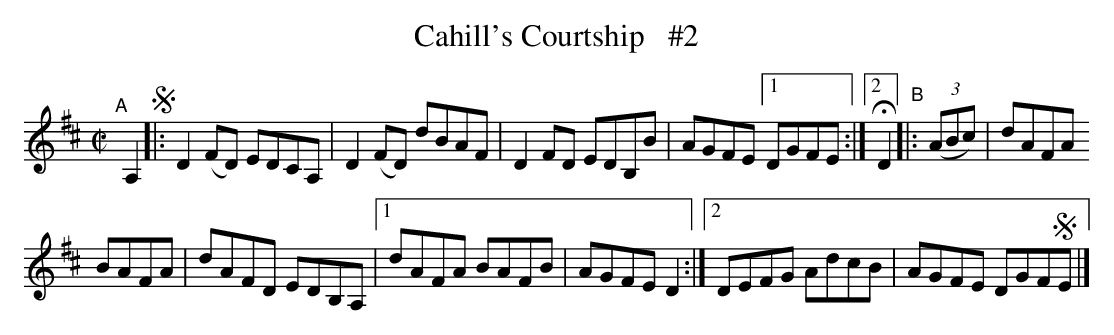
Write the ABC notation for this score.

X:1
T: Cahill's Courtship   #2
M: C|
L: 1/8
K: D
"^A"[|] A,2 !segno!\
|: D2(FD) EDCA, | D2(FD) dBAF | D2FD EDB,B | AGFE [1 DGFE :|[2 HD2 "^B"|: (3(ABc) | dAFA
BAFA | dAFD EDB,A, |[1 dAFA BAFB | AGFE D2 :|[2 DEFG AdcB | AGFE DGF!segno!E |]
